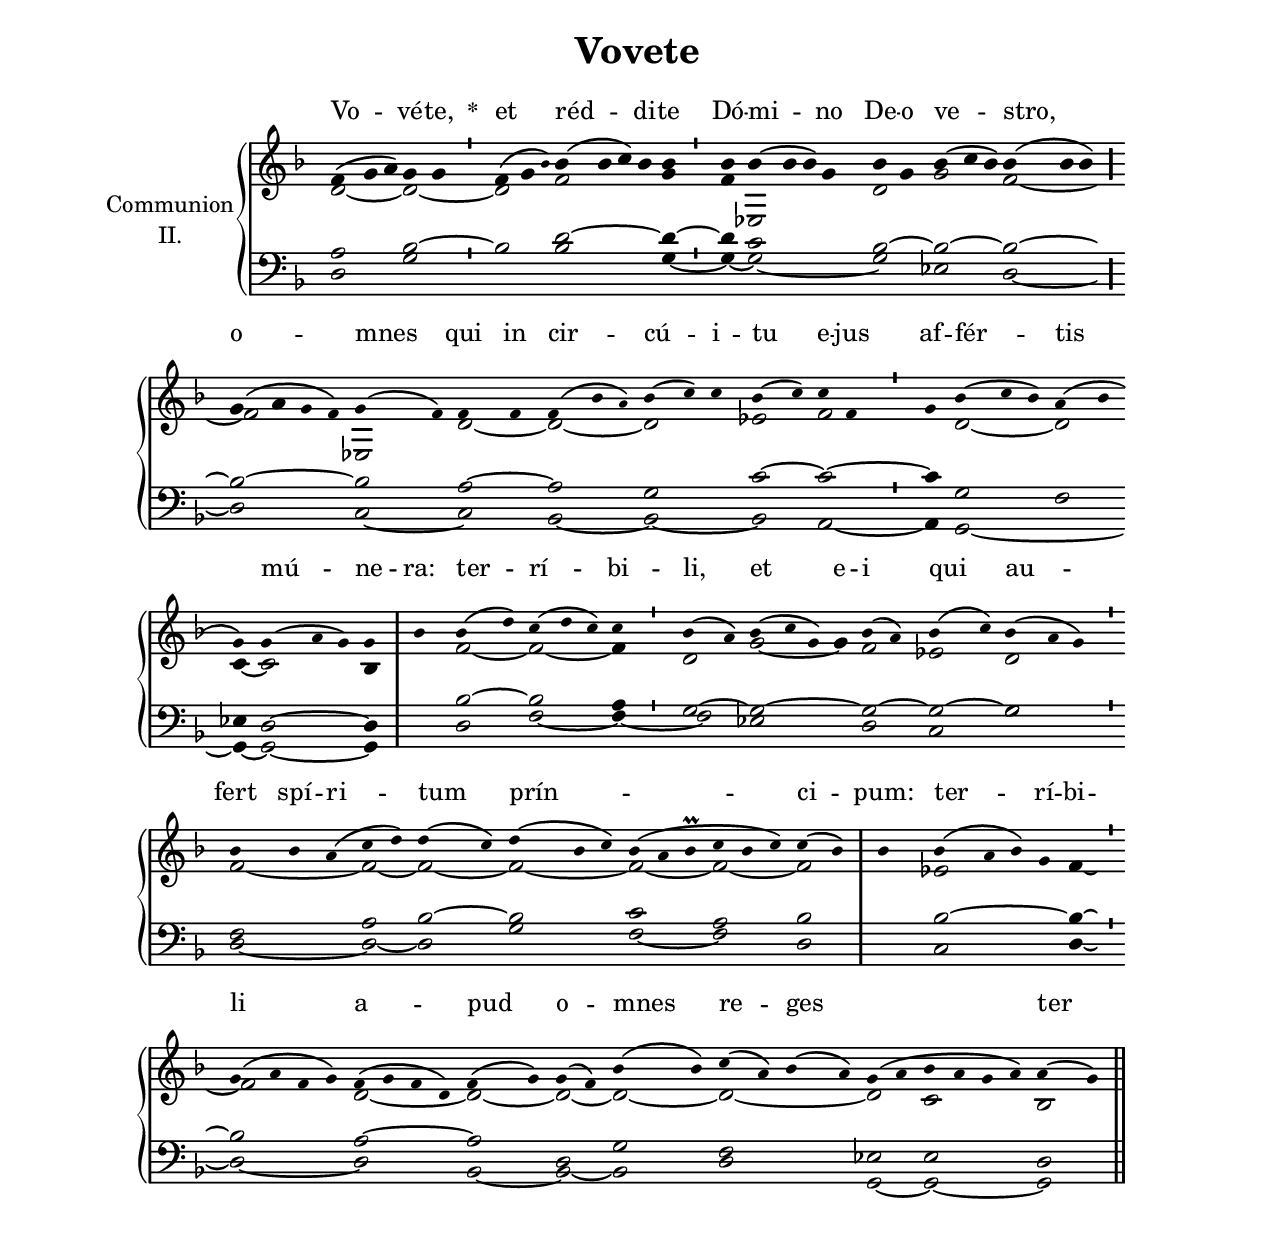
\version "2.18"
\include "gregorian.ly"
\include "noh2.ily"


%Page reference: page ii.221
%(volume.page)

global = {
 \key g \dorian
 \cadenzaOn 
}

\header {
  title = \markup \center-column {"Vovete" \vspace #1 }
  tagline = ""
  composer = ""
}

\paper {
 #(include-special-characters)
  oddHeaderMarkup = \markup \fill-line {
    \line {}
    \center-column {
      \on-the-fly #first-page     " "
      \on-the-fly #not-first-page "Vovete"
    }
    \line { \on-the-fly #print-page-number-check-first \fromproperty #'page:page-number-string }
  }
  evenHeaderMarkup = \markup \fill-line {
    \line { \on-the-fly #print-page-number-check-first \fromproperty #'page:page-number-string }
    \center-column { "Vovete" }
    \line {}
  }
}

chantText = \lyricmode {
Vo -- vé -- te, 
\set stanza = " * " et réd -- di -- te Dó -- mi -- no De -- o ve -- stro, 
o -- mnes qui in cir -- cú -- i -- tu e -- jus af -- fér -- tis mú -- ne -- ra: 
ter -- rí -- bi -- li, et e -- i qui au -- fert spí -- ri -- tum prín -- _ ci -- pum: 
ter -- rí -- bi -- li a -- pud o -- mnes re -- ges _ ter -- ræ. }

chantMusic = {
\tieDown   f'4 ( g'4 a'4) g'4 g'4 \divisioMinima
 f'4 ( g'4 \once \tweak #'font-size #-4 bes' ) bes'4 ( bes'4 c''4) bes'4 bes'4 \divisioMinima
 bes'4 bes'4 ( bes'4 bes'4) g'4 bes'4 g'4 bes'4 ( c''4 bes'4) bes'4 ( bes'4 bes'4) \divisioMaior \forceBreak

 g'4 ( a'4 \tiny g' f' 4) g'4 ( f'4) f'4 f'4 f'4 ( bes'4 \once \tweak #'font-size #-4 a' ) bes'4 ( c''4) c''4 bes'4 ( c''4) c''4 f'4 \divisioMinima
 g'4 bes'4 ( c''4 bes'4) a'4 ( bes'4 \forceBreak
) g'4 g'4 ( a'4 g'4) g'4 \divisioMaxima
 bes'4 bes'4 ( d''4) c''4 ( d''4 c''4) c''4 \divisioMinima
 bes'4 ( a'4) bes'4 ( c''4 g'4) g'4 bes'4 ( a'4) bes'4 ( c''4) bes'4 ( a'4 g'4) \divisioMinima \forceBreak

 bes'4 bes'4 a'4 ( c''4 d''4) d''4 ( c''4) d''4 ( bes'4 c''4) bes'4 ( a'4 bes'\prall c''4 bes'4 c''4) c''4 ( bes'4) \divisioMaxima
 bes'4 bes'4 ( a'4 bes'4) g'4 f'4 \divisioMinima \forceBreak

 g'4 ( a'4 f'4 g'4) f'4 ( g'4 f'4 d'4) f'4 ( g'4) g'4 ( f'4) bes'4 ( bes'4) c''4 ( a'4) bes'4 ( a'4) g'4 ( a'4 bes'4 a'4 g'4 a'4) a'4 ( g'4) \finalis

}

altoMusic = {
d'2*3/2 ~ d'2 ~ \divisioMinima
d'2*3/2 f'2*4/2 g'4 \divisioMinima
f'4 ees2*4/2 d'2 g'2*3/2 f'2*3/2 ~ \divisioMaior
f'2*4/2 ees2 d'2 ~ d'2*3/2 ~ d'2*3/2 ees'2 f'2 \divisioMinima
r4 d'2*3/2 ~ d'2 c'4 ~ c'2*3/2 bes4 \divisioMaxima
r4 f'2 ~ f'2*3/2 ~ f'4 \divisioMinima
d'2 g'2*3/2 ~ g'4 f'2 ees'2 d'2*3/2 \divisioMinima
f'2*3/2 ~ f'2 ~ f'2 ~ f'2*3/2 ~ f'2*3/2 ~ f'2*3/2 ~ f'2 \divisioMaxima
r4 ees'2*4/2 f'4 ~ \divisioMinima
f'2*4/2 d'2*4/2 ~ d'2 ~ d'2 ~ d'2 ~ d'2*4/2 ~ d'2 c'2*4/2 bes2 \finalis
}

tenorMusic = {
a2*3/2 bes2 ~ \divisioMinima
bes2*3/2 d'2*4/2 ~ d'4 ~ \divisioMinima
d'4 c'2*4/2 bes2 ~ bes2*3/2 ~ bes2*3/2 ~ \divisioMaior
bes2*4/2 ~ bes2 a2 ~ a2*3/2 g2*3/2 c'2 ~ c'2 ~ \divisioMinima
c'4 g2*3/2 f2 ees4 d2*3/2 ~ d4 \divisioMaxima
r4 bes2 ~ bes2*3/2 a4 \divisioMinima
g2 ~ g2*4/2 ~ g2 ~ g2 ~ g2*3/2 \divisioMinima
f2*3/2 a2 bes2 ~ bes2*3/2 c'2*3/2 a2*3/2 bes2 \divisioMaxima
r4 bes2*4/2 ~ bes4 ~ \divisioMinima
bes2*4/2 a2*4/2 ~ a2 d2 g2 f2*4/2 ees2 e2*4/2 d2 \finalis
}

bassMusic = {
d2*3/2 g2 \divisioMinima
r2*3/2 bes2*4/2 g4 ~ \divisioMinima
g4 ~ g2*4/2 ~ g2 ees2*3/2 d2*3/2 ~ \divisioMaior
d2*4/2 c2 ~ c2 bes,2*3/2 ~ bes,2*3/2 ~ bes,2 a,2 ~ \divisioMinima
a,4 g,2*5/2 ~ g,4 ~ g,2*3/2 ~ g,4 \divisioMaxima
r4 d2 f2*3/2 ~ f4 ~ \divisioMinima
f2 ees2*4/2 d2 c2 g2*3/2 \divisioMinima
d2*3/2 ~ d2 ~ d2 g2*3/2 f2*3/2 ~ f2*3/2 d2 \divisioMaxima
r4 c2*4/2 d4 ~ \divisioMinima
d2*4/2 ~ d2*4/2 bes,2 ~ bes,2 ~ bes,2 d2*4/2 g,2 ~ g,2*4/2 ~ g,2 \finalis
}

voiceLines = {
\voiceLineStyle


}

\score{
  <<
    \new GrandStaff <<
      \set GrandStaff.autoBeaming = ##f
      \set GrandStaff.instrumentName = \markup \center-column {
        "Communion"
        "II."
      }
      \new Staff = up <<
        \new Voice = "chant" {
          \voiceOne \global \chantMusic
        }
        \new Voice {
          \voiceTwo \global \altoMusic
        }
      >>

      \new Staff = down <<
        \clef bass
        \new Voice {
          \voiceOne \global \tenorMusic
        }
        \new Voice {
          \voiceTwo \global \bassMusic
        }
	\new Voice {
        \voiceThree \global \voiceLines
        }
      >>
    >>
    \new Lyrics \lyricsto chant {
      \chantText
    }
  >>
  \layout{
  }
  \midi{
    \tempo 4 = 125
  }
}
